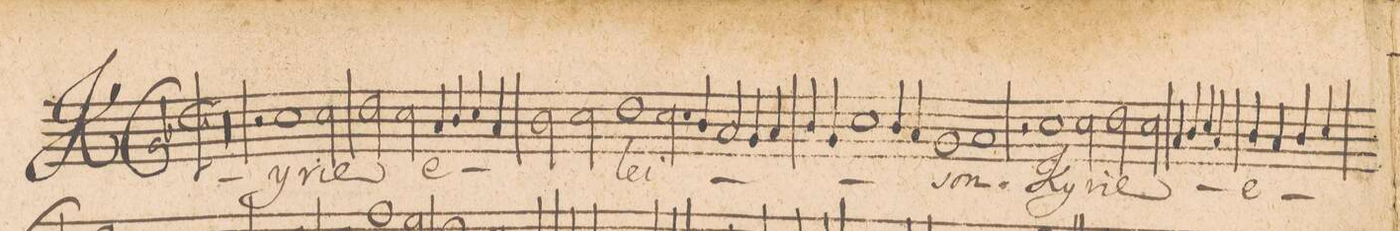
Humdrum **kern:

**kern	**text
*I"CANTVS.	*
*clefG2	*
*k[b-]	*
*met(c|)	*
*M2/1	*
=34||	=34||
*M2/1	*
*met(c|)	*
00r	.
=35-	=35-
=36-	=36-
2r	.
1cc\	Ky-
2cc\	-ri-
=37-	=37-
2dd\	-e
2cc\	.
4a/	e-
4b-/	.
4cc/	.
4a/	.
=38-	=38-
2b-\	.
2cc\	.
1dd\	-lei-
=39-	=39-
2.cc\	.
4b-/	.
2a/	.
4g/	.
4a/	.
=40-	=40-
4b-/	.
4g/	.
1cc\	.
4b-/	.
4a/	.
=41-	=41-
1g/	-son.
1a/	.
=42-	=42-
2r	.
1cc\	Ky-
2cc\	-ri-
=43-	=43-
2dd\	-e
2cc\	.
4a/	.
4b-/	.
4cc/	.
4a/	.
=44-	=44-
4b-/	e-
4a/	.
4b-/	.
4cc/	.
*-	*-
